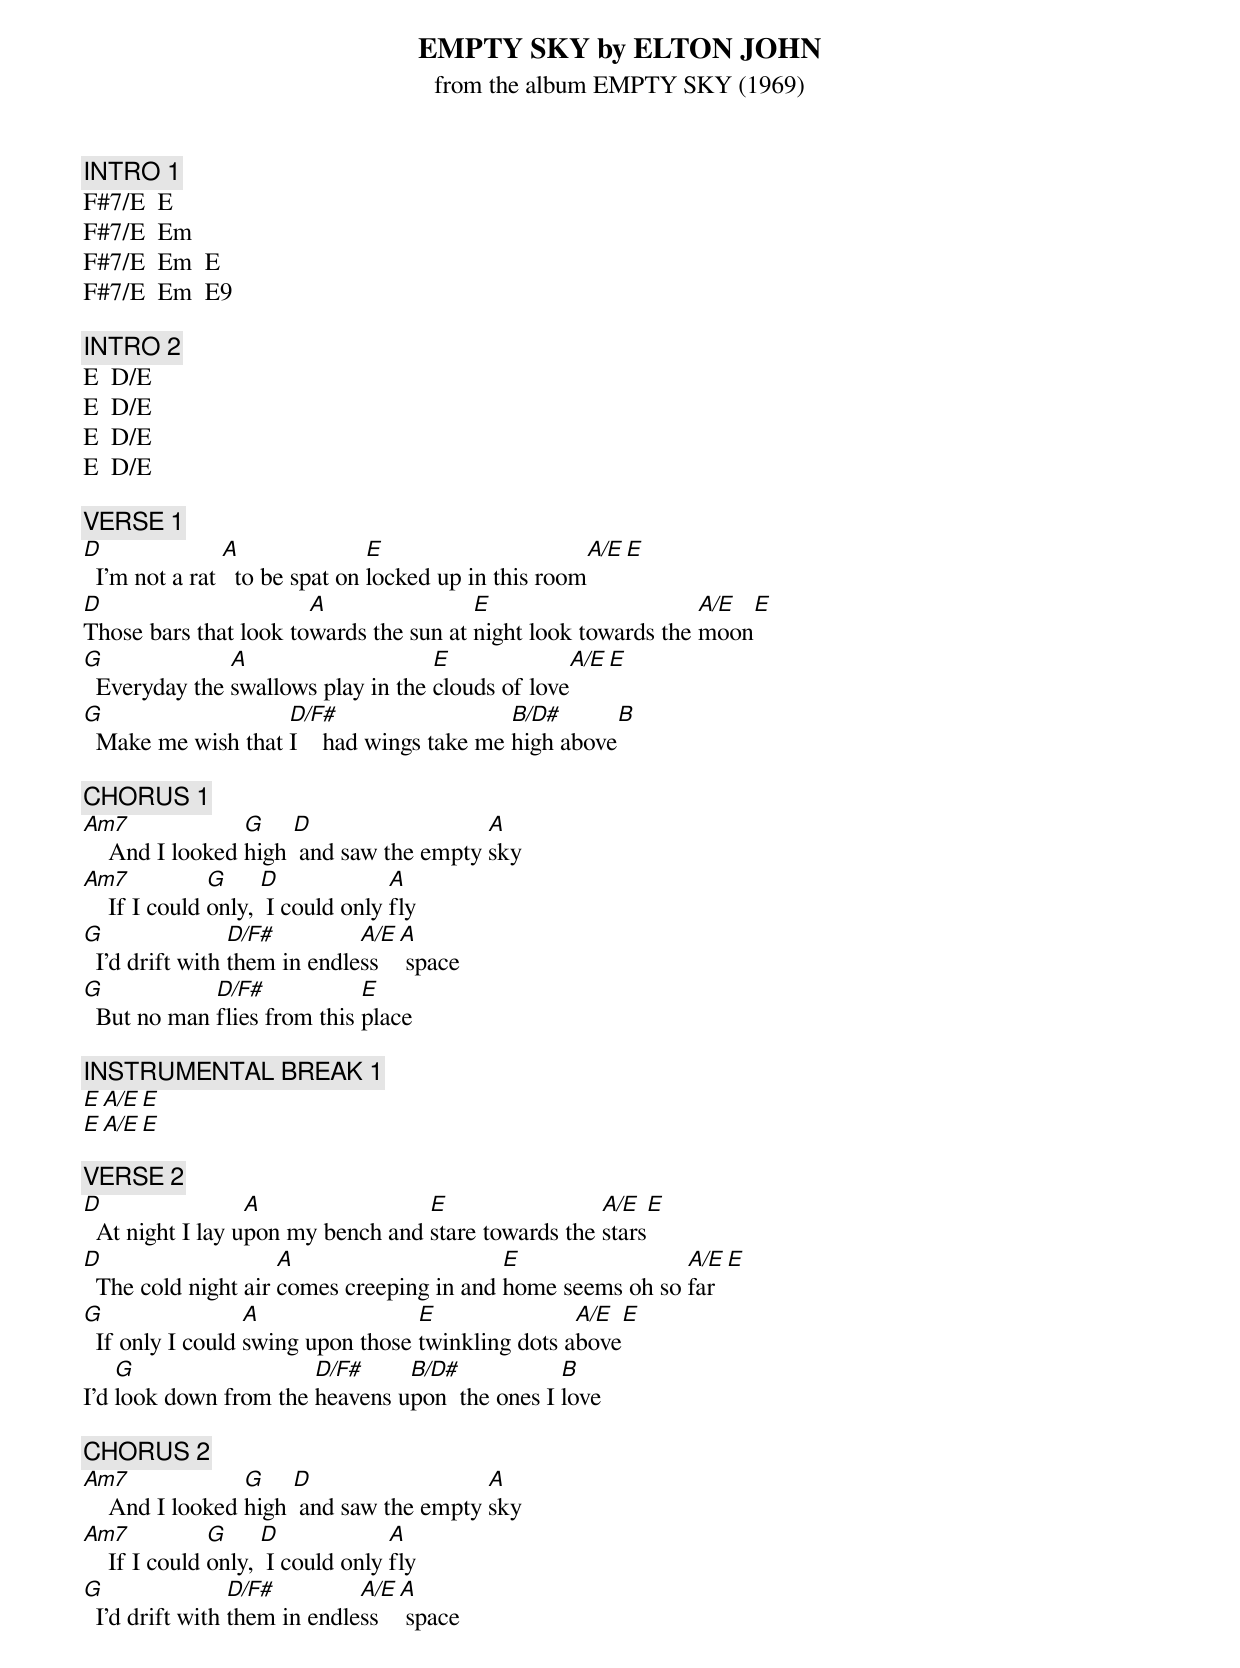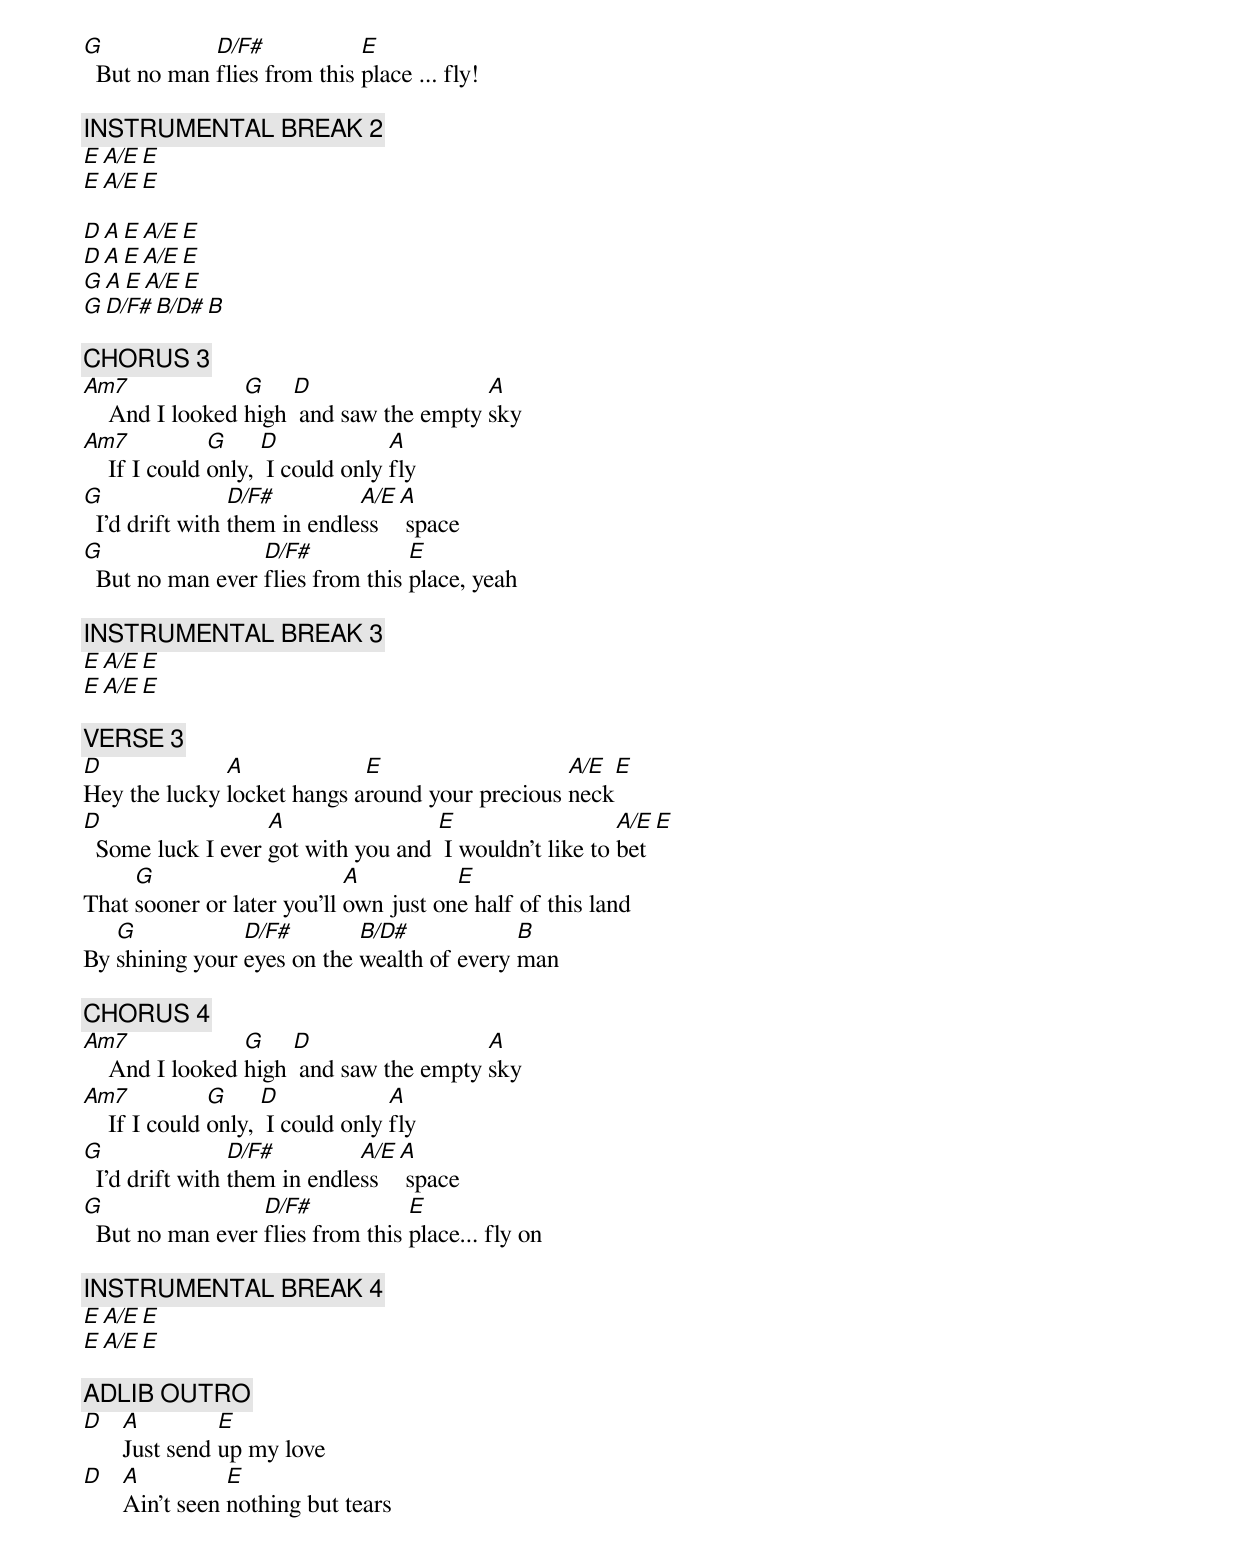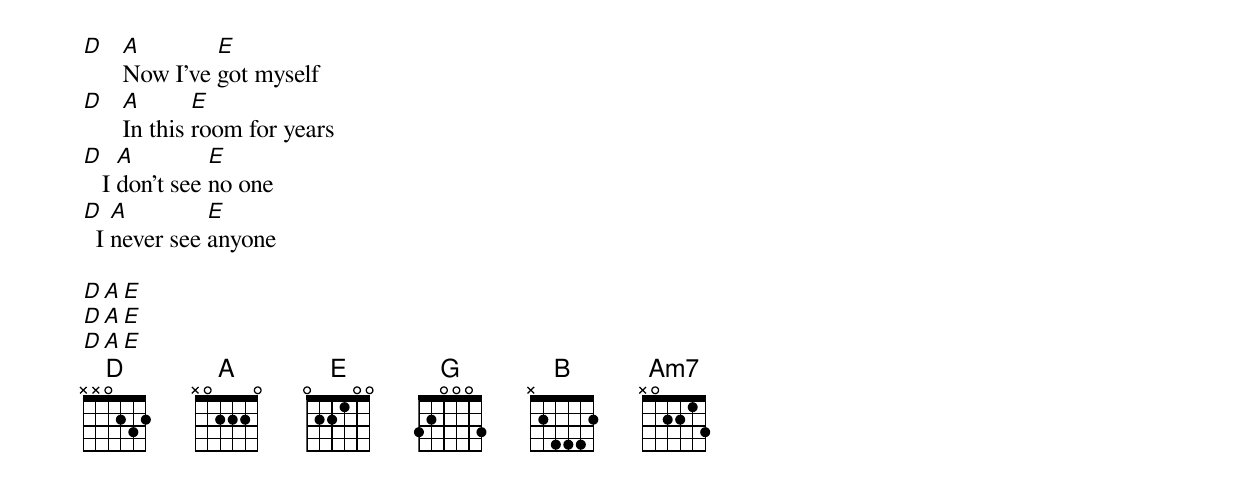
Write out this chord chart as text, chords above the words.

EMPTY SKY by ELTON JOHN
from the album EMPTY SKY (1969)

[INTRO 1]
F#7/E  E
F#7/E  Em
F#7/E  Em  E
F#7/E  Em  E9

[INTRO 2]
E  D/E
E  D/E
E  D/E
E  D/E

[VERSE 1]
D               A               E                       A/E  E
  I'm not a rat   to be spat on locked up in this room
D                      A                E                      A/E  E
Those bars that look towards the sun at night look towards the moon
G              A                    E              A/E  E
  Everyday the swallows play in the clouds of love
G                   D/F#                   B/D#       B
  Make me wish that I    had wings take me high above

[CHORUS 1]
Am7              G    D                  A
    And I looked high  and saw the empty sky
Am7            G     D             A
    If I could only,  I could only fly
G                D/F#         A/E  A
  I'd drift with them in endless    space
G            D/F#            E
  But no man flies from this place

[INSTRUMENTAL BREAK 1]
E  A/E  E
E  A/E  E

[VERSE 2]
D                 A                E                 A/E  E
  At night I lay upon my bench and stare towards the stars
D                    A                     E                A/E  E
  The cold night air comes creeping in and home seems oh so far
G                 A                E               A/E  E
  If only I could swing upon those twinkling dots above
    G                  D/F#     B/D#            B
I'd look down from the heavens upon  the ones I love

[CHORUS 2]
Am7              G    D                  A
    And I looked high  and saw the empty sky
Am7            G     D             A
    If I could only,  I could only fly
G                D/F#         A/E  A
  I'd drift with them in endless    space
G            D/F#            E
  But no man flies from this place ... fly!

[INSTRUMENTAL BREAK 2]
E  A/E  E
E  A/E  E

D  A     E     A/E  E
D  A     E     A/E  E
G  A     E     A/E  E
G  D/F#  B/D#  B

[CHORUS 3]
Am7              G    D                  A
    And I looked high  and saw the empty sky
Am7            G     D             A
    If I could only,  I could only fly
G                D/F#         A/E  A
  I'd drift with them in endless    space
G                 D/F#            E
  But no man ever flies from this place, yeah

[INSTRUMENTAL BREAK 3]
E  A/E  E
E  A/E  E

[VERSE 3]
D             A             E                   A/E  E
Hey the lucky locket hangs around your precious neck
D                  A                E                   A/E  E
  Some luck I ever got with you and  I wouldn't like to bet
     G                      A          E
That sooner or later you'll own just one half of this land
   G            D/F#        B/D#            B
By shining your eyes on the wealth of every man

[CHORUS 4]
Am7              G    D                  A
    And I looked high  and saw the empty sky
Am7            G     D             A
    If I could only,  I could only fly
G                D/F#         A/E  A
  I'd drift with them in endless    space
G                 D/F#            E
  But no man ever flies from this place... fly on

[INSTRUMENTAL BREAK 4]
E  A/E  E
E  A/E  E

[ADLIB OUTRO]
D  A         E
   Just send up my love
D  A          E
   Ain't seen nothing but tears
D  A        E
   Now I've got myself
D  A       E
   In this room for years
D    A         E
   I don't see no one
D   A         E
  I never see anyone

D  A  E
D  A  E
D  A  E
